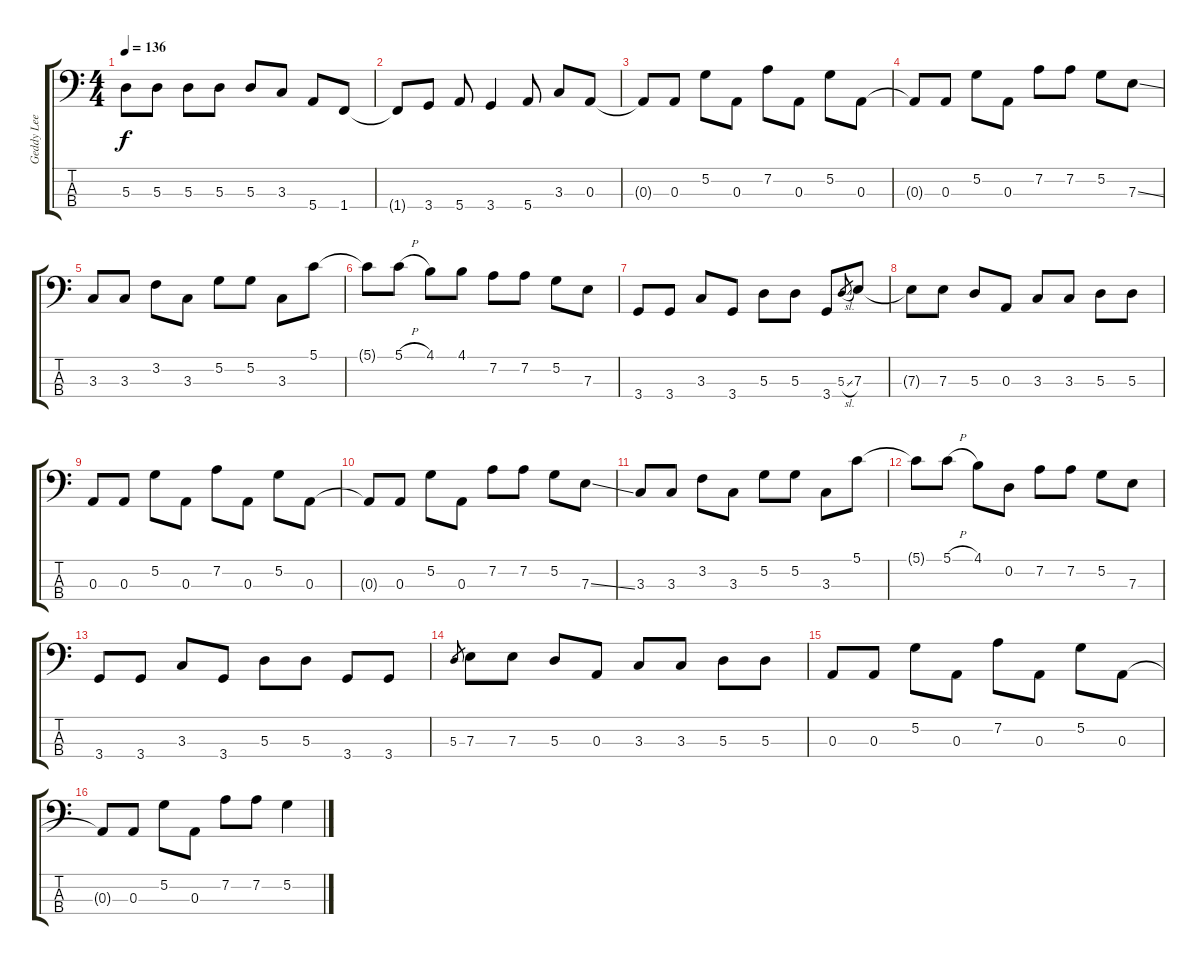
\track ("Geddy Lee" "Geddy Lee") {instrument electricbassfinger}
\staff {score tabs}
\tuning (G2 D2 A1 E1) {hide}
\ts (4 4)
\tempo 136
\clef f4
\ks c
5.3.8{dy f} 5.3.8 5.3.8 5.3.8 5.3.8 3.3.8 5.4.8 1.4.8 |
1.4{t}.8 3.4.8 5.4.8 3.4.4 5.4.8 3.3.8 0.3.8 |
0.3{t}.8 0.3.8 5.2.8 0.3.8 7.2.8 0.3.8 5.2.8 0.3.8 |
0.3{t}.8 0.3.8 5.2.8 0.3.8 7.2.8 7.2.8 5.2.8 7.3{ss}.8 |
3.3.8 3.3.8 3.2.8 3.3.8 5.2.8 5.2.8 3.3.8 5.1.8 |
5.1{t}.8 5.1{h}.8 4.1.8 4.1.8 7.2.8 7.2.8 5.2.8 7.3.8 |
3.4.8 3.4.8 3.3.8 3.4.8 5.3.8 5.3.8 3.4.8 5.3{sl}.8{gr} 7.3.8 |
7.3{t}.8 7.3.8 5.3.8 0.3.8 3.3.8 3.3.8 5.3.8 5.3.8 |
0.3.8 0.3.8 5.2.8 0.3.8 7.2.8 0.3.8 5.2.8 0.3.8 |
0.3{t}.8 0.3.8 5.2.8 0.3.8 7.2.8 7.2.8 5.2.8 7.3{ss}.8 |
3.3.8 3.3.8 3.2.8 3.3.8 5.2.8 5.2.8 3.3.8 5.1.8 |
5.1{t}.8 5.1{h}.8 4.1.8 0.2.8 7.2.8 7.2.8 5.2.8 7.3.8 |
3.4.8 3.4.8 3.3.8 3.4.8 5.3.8 5.3.8 3.4.8 3.4.8 |
5.3.8{gr} 7.3.8 7.3.8 5.3.8 0.3.8 3.3.8 3.3.8 5.3.8 5.3.8 |
0.3.8 0.3.8 5.2.8 0.3.8 7.2.8 0.3.8 5.2.8 0.3.8 |
0.3{t}.8 0.3.8 5.2.8 0.3.8 7.2.8 7.2.8 5.2.4
